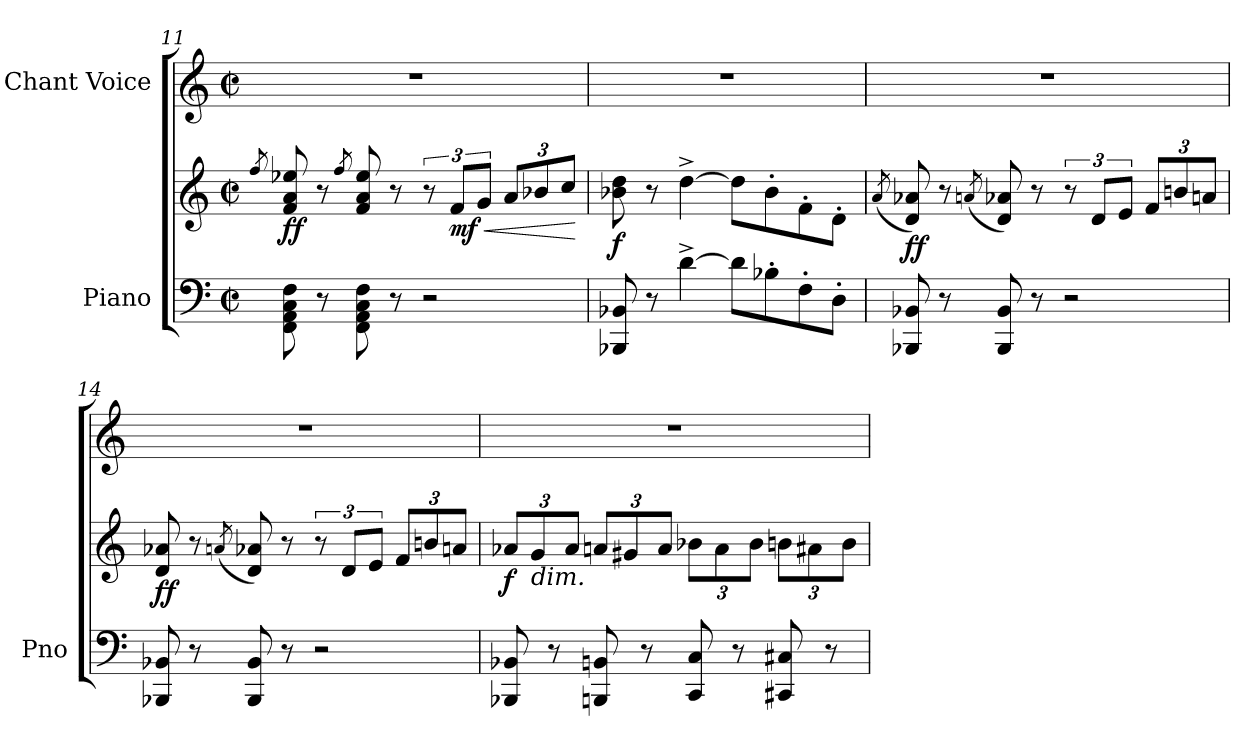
**kern	**kern	**dynam	**kern
*part2	*part2	*part2	*part1
*staff3	*staff2	*staff2/3	*staff1
*I"Piano	*	*	*I"Chant Voice
*I'Pno	*	*	*
*clefF4	*clefG2	*	*clefG2
*k[]	*k[]	*	*k[]
*M2/2	*M2/2	*	*M2/2
*met(c|)	*met(c|)	*	*met(c|)
=11	=11	=11	=11
.	8qff/	.	.
!	!	!LO:DY:b	!
8FF\ 8AA\ 8C\ 8F\	8f/ 8a/ 8ee-X/	ff	1r
8r	8r	.	.
.	8qff/	.	.
8FF\ 8AA\ 8C\ 8F\	8f/ 8a/ 8ee-/	.	.
8r	8r	.	.
2r	12r	.	.
!	!	!LO:HP:b	!
!	!	!LO:DY:n=1:b	!
.	12f/L	< mf	.
.	12g/J	.	.
.	12a/L	.	.
.	12b-X/	.	.
.	12cc/J	.	.
.	.	[	.
!!LO:LB:g=z
=12	=12	=12	=12
!	!	!LO:DY:b	!
8BBB-X/ 8BB-X/	8b-X\ 8dd\	f	1r
8r	8r	.	.
[4d^\	[4dd^\	.	.
8d\L]	8dd\L]	.	.
8B-X'\	8b-'\	.	.
8F'\	8f'\	.	.
8D'\J	8d'\J	.	.
=13	=13	=13	=13
.	(<8qa/	.	.
!	!	!LO:DY:b	!
8BBB-X/ 8BB-X/	8d/ 8a-X/)	ff	1r
8r	8r	.	.
.	(<8qan/	.	.
8BBB-/ 8BB-/	8d/ 8a-X/)	.	.
8r	8r	.	.
2r	12r	.	.
.	12d/L	.	.
.	12e/J	.	.
.	12f/L	.	.
.	12bn/	.	.
.	12an/J	.	.
=14	=14	=14	=14
!	!	!LO:DY:b	!
8BBB-X/ 8BB-X/	8d/ 8a-X/	ff	1r
8r	8r	.	.
.	(<8qan/	.	.
8BBB-/ 8BB-/	8d/ 8a-X/)	.	.
8r	8r	.	.
2r	12r	.	.
.	12d/L	.	.
.	12e/J	.	.
.	12f/L	.	.
.	12bn/	.	.
.	12an/J	.	.
!!LO:PB:g=z
=15	=15	=15	=15
*	*Xbrackettup	*	*
!	!	!LO:DY:b	!
8BBB-X/ 8BB-X/	12a-X/L	f	1r
!	!LO:TX:b:i:t=dim.	!	!
.	12g/	.	.
8r	.	.	.
.	12a-/J	.	.
8BBBn/ 8BBn/	12an/L	.	.
.	12g#X/	.	.
8r	.	.	.
.	12a/J	.	.
8CC/ 8C/	12b-X\L	.	.
.	12a\	.	.
8r	.	.	.
.	12b-\J	.	.
8CC#X/ 8C#X/	12bn\L	.	.
.	12a#X\	.	.
8r	.	.	.
.	12b\J	.	.
=	=	=	=
*-	*-	*-	*-
